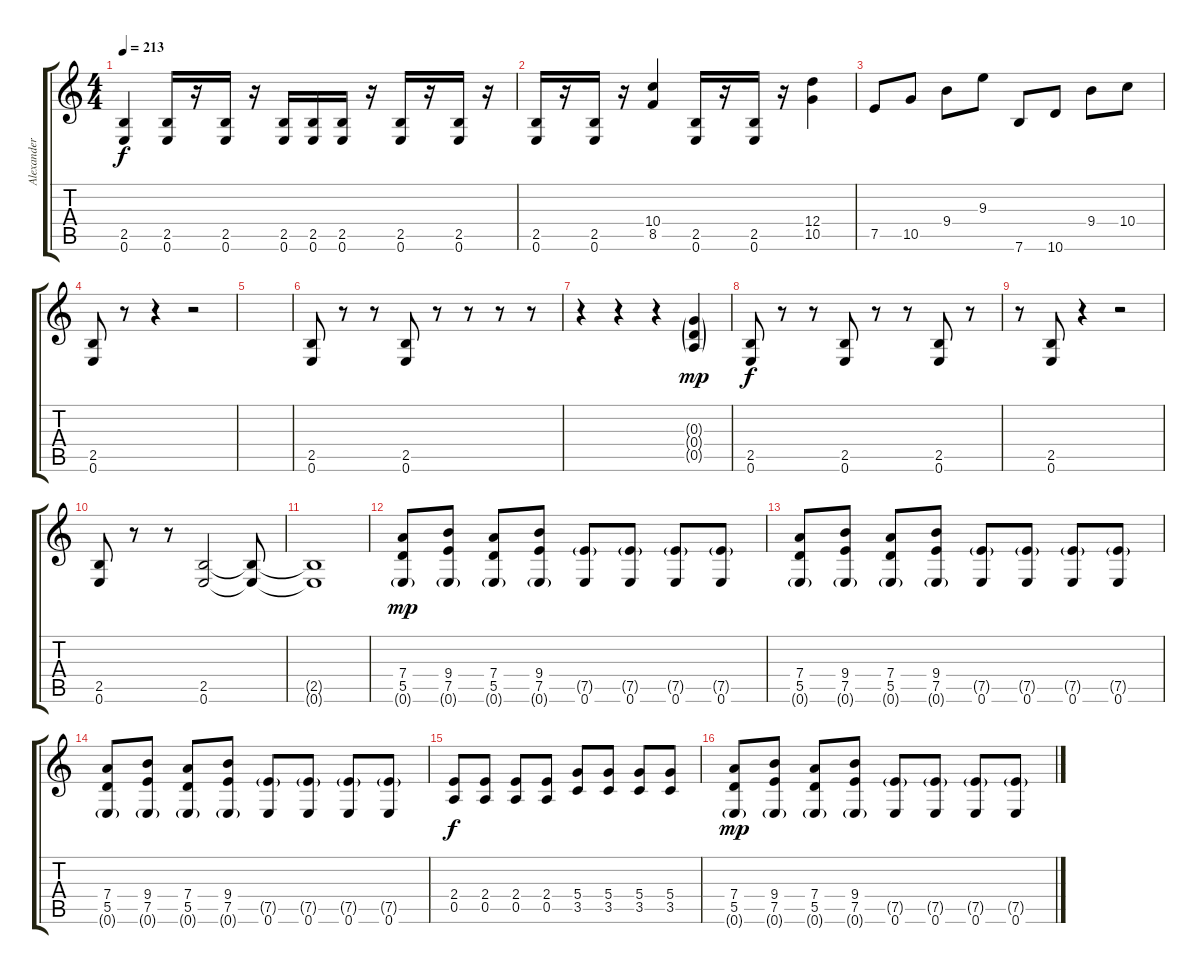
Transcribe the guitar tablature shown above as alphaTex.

\track ("Alexander Kuoppala" "Alexander ") {instrument overdrivenguitar}
\staff {score tabs}
\tuning (E4 B3 G3 D3 A2 E2) {hide}
\ts (4 4)
\tempo 213
\clef g2
\ks c
(2.5 0.6).4{dy f} (2.5 0.6).16 r.16 (2.5 0.6).16 r.16 (2.5 0.6).16 (2.5 0.6).16 (2.5 0.6).16 r.16 (2.5 0.6).16 r.16 (2.5 0.6).16 r.16 |
(2.5 0.6).16 r.16 (2.5 0.6).16 r.16 (10.4 8.5).4 (2.5 0.6).16 r.16 (2.5 0.6).16 r.16 (12.4 10.5).4 |
7.5.8 10.5.8 9.4.8 9.3.8 7.6.8 10.6.8 9.4.8 10.4.8 |
(2.5 0.6).8 r.8 r.4 r.2 |
|
(2.5 0.6).8 r.8 r.8 (2.5 0.6).8 r.8 r.8 r.8 r.8 |
r.4 r.4 r.4 (0.3{g} 0.4{g} 0.5{g}).4{dy mp} |
(2.5 0.6).8{dy f} r.8 r.8 (2.5 0.6).8 r.8 r.8 (2.5 0.6).8 r.8 |
r.8 (2.5 0.6).8 r.4 r.2 |
(2.5 0.6).8 r.8 r.8 (2.5 0.6).2 (2.5{t} 0.6{t}).8 |
(2.5{t} 0.6{t}).1 |
(7.4 5.5 0.6{g}).8{dy mp} (9.4 7.5 0.6{g}).8 (7.4 5.5 0.6{g}).8 (9.4 7.5 0.6{g}).8 (7.5{g} 0.6).8 (7.5{g} 0.6).8 (7.5{g} 0.6).8 (7.5{g} 0.6).8 |
(7.4 5.5 0.6{g}).8 (9.4 7.5 0.6{g}).8 (7.4 5.5 0.6{g}).8 (9.4 7.5 0.6{g}).8 (7.5{g} 0.6).8 (7.5{g} 0.6).8 (7.5{g} 0.6).8 (7.5{g} 0.6).8 |
(7.4 5.5 0.6{g}).8 (9.4 7.5 0.6{g}).8 (7.4 5.5 0.6{g}).8 (9.4 7.5 0.6{g}).8 (7.5{g} 0.6).8 (7.5{g} 0.6).8 (7.5{g} 0.6).8 (7.5{g} 0.6).8 |
(2.4 0.5).8{dy f} (2.4 0.5).8 (2.4 0.5).8 (2.4 0.5).8 (5.4 3.5).8 (5.4 3.5).8 (5.4 3.5).8 (5.4 3.5).8 |
(7.4 5.5 0.6{g}).8{dy mp} (9.4 7.5 0.6{g}).8 (7.4 5.5 0.6{g}).8 (9.4 7.5 0.6{g}).8 (7.5{g} 0.6).8 (7.5{g} 0.6).8 (7.5{g} 0.6).8 (7.5{g} 0.6).8
